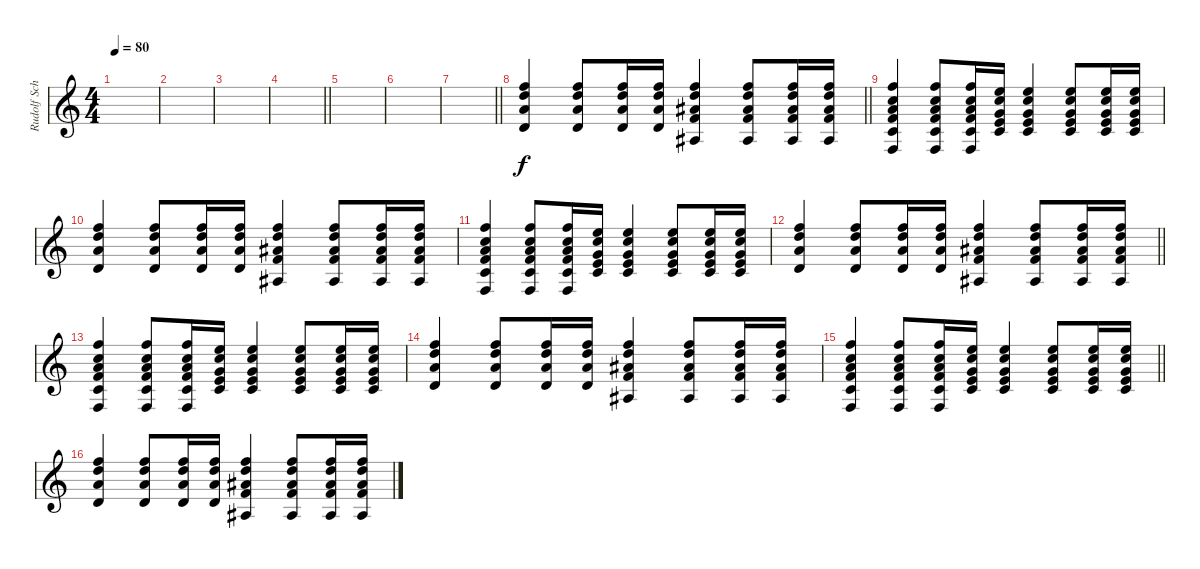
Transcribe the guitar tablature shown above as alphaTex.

\track ("Rudolf Schenker" "Rudolf Sch") {instrument acousticguitarsteel}
\staff {score}
\tuning (E4 B3 G3 D3 A2 E2) {hide}
\ts (4 4)
\tempo 80
\clef g2
\ks c
|
|
|
\barLineRight lightlight
|
|
|
\barLineRight lightlight
|
\barLineRight lightlight
(1.1 3.2 2.3 0.4).4{bd 60 instrument acousticguitarsteel} (1.1 3.2 2.3 0.4).8{bd 60} (1.1 3.2 2.3 0.4).16{bd 60} (1.1 3.2 2.3 0.4).16{bu 60} (1.1 3.2 3.3 3.4 1.5).4{bd 60 instrument acousticguitarsteel} (1.1 3.2 3.3 3.4 1.5).8{bd 60 instrument acousticguitarsteel} (1.1 3.2 3.3 3.4 1.5).16{bd 60 instrument acousticguitarsteel} (1.1 3.2 3.3 3.4 1.5).16{bu 60 instrument acousticguitarsteel} |
(1.1 1.2 2.3 3.4 3.5 1.6).4{bd 60 instrument acousticguitarsteel} (1.1 1.2 2.3 3.4 3.5 1.6).8{bd 60} (1.1 1.2 2.3 3.4 3.5 1.6).16{bd 60} (0.1 1.2 0.3 2.4 3.5).16{bu 60} (0.1 1.2 0.3 2.4 3.5).4{bd 60 instrument acousticguitarsteel} (0.1 1.2 0.3 2.4 3.5).8{bd 60} (0.1 1.2 0.3 2.4 3.5).16{bd 60} (0.1 1.2 0.3 2.4 3.5).16{bu 60} |
(1.1 3.2 2.3 0.4).4{bd 60 instrument acousticguitarsteel} (1.1 3.2 2.3 0.4).8{bd 60} (1.1 3.2 2.3 0.4).16{bd 60} (1.1 3.2 2.3 0.4).16{bu 60} (1.1 3.2 3.3 3.4 1.5).4{bd 60 instrument acousticguitarsteel} (1.1 3.2 3.3 3.4 1.5).8{bd 60 instrument acousticguitarsteel} (1.1 3.2 3.3 3.4 1.5).16{bd 60 instrument acousticguitarsteel} (1.1 3.2 3.3 3.4 1.5).16{bu 60 instrument acousticguitarsteel} |
(1.1 1.2 2.3 3.4 3.5 1.6).4{bd 60 instrument acousticguitarsteel} (1.1 1.2 2.3 3.4 3.5 1.6).8{bd 60} (1.1 1.2 2.3 3.4 3.5 1.6).16{bd 60} (0.1 1.2 0.3 2.4 3.5).16{bu 60} (0.1 1.2 0.3 2.4 3.5).4{bd 60 instrument acousticguitarsteel} (0.1 1.2 0.3 2.4 3.5).8{bd 60} (0.1 1.2 0.3 2.4 3.5).16{bd 60} (0.1 1.2 0.3 2.4 3.5).16{bu 60} |
\barLineRight lightlight
(1.1 3.2 2.3 0.4).4{bd 60 instrument acousticguitarsteel} (1.1 3.2 2.3 0.4).8{bd 60} (1.1 3.2 2.3 0.4).16{bd 60} (1.1 3.2 2.3 0.4).16{bu 60} (1.1 3.2 3.3 3.4 1.5).4{bd 60 instrument acousticguitarsteel} (1.1 3.2 3.3 3.4 1.5).8{bd 60 instrument acousticguitarsteel} (1.1 3.2 3.3 3.4 1.5).16{bd 60 instrument acousticguitarsteel} (1.1 3.2 3.3 3.4 1.5).16{bu 60 instrument acousticguitarsteel} |
(1.1 1.2 2.3 3.4 3.5 1.6).4{bd 60 instrument acousticguitarsteel} (1.1 1.2 2.3 3.4 3.5 1.6).8{bd 60} (1.1 1.2 2.3 3.4 3.5 1.6).16{bd 60} (0.1 1.2 0.3 2.4 3.5).16{bu 60} (0.1 1.2 0.3 2.4 3.5).4{bd 60 instrument acousticguitarsteel} (0.1 1.2 0.3 2.4 3.5).8{bd 60} (0.1 1.2 0.3 2.4 3.5).16{bd 60} (0.1 1.2 0.3 2.4 3.5).16{bu 60} |
(1.1 3.2 2.3 0.4).4{bd 60 instrument acousticguitarsteel} (1.1 3.2 2.3 0.4).8{bd 60} (1.1 3.2 2.3 0.4).16{bd 60} (1.1 3.2 2.3 0.4).16{bu 60} (1.1 3.2 3.3 3.4 1.5).4{bd 60 instrument acousticguitarsteel} (1.1 3.2 3.3 3.4 1.5).8{bd 60 instrument acousticguitarsteel} (1.1 3.2 3.3 3.4 1.5).16{bd 60 instrument acousticguitarsteel} (1.1 3.2 3.3 3.4 1.5).16{bu 60 instrument acousticguitarsteel} |
\barLineRight lightlight
(1.1 1.2 2.3 3.4 3.5 1.6).4{bd 60 instrument acousticguitarsteel} (1.1 1.2 2.3 3.4 3.5 1.6).8{bd 60} (1.1 1.2 2.3 3.4 3.5 1.6).16{bd 60} (0.1 1.2 0.3 2.4 3.5).16{bu 60} (0.1 1.2 0.3 2.4 3.5).4{bd 60 instrument acousticguitarsteel} (0.1 1.2 0.3 2.4 3.5).8{bd 60} (0.1 1.2 0.3 2.4 3.5).16{bd 60} (0.1 1.2 0.3 2.4 3.5).16{bu 60} |
(1.1 3.2 2.3 0.4).4{bd 60 instrument acousticguitarsteel} (1.1 3.2 2.3 0.4).8{bd 60} (1.1 3.2 2.3 0.4).16{bd 60} (1.1 3.2 2.3 0.4).16{bu 60} (1.1 3.2 3.3 3.4 1.5).4{bd 60 instrument acousticguitarsteel} (1.1 3.2 3.3 3.4 1.5).8{bd 60 instrument acousticguitarsteel} (1.1 3.2 3.3 3.4 1.5).16{bd 60 instrument acousticguitarsteel} (1.1 3.2 3.3 3.4 1.5).16{bu 60 instrument acousticguitarsteel}
